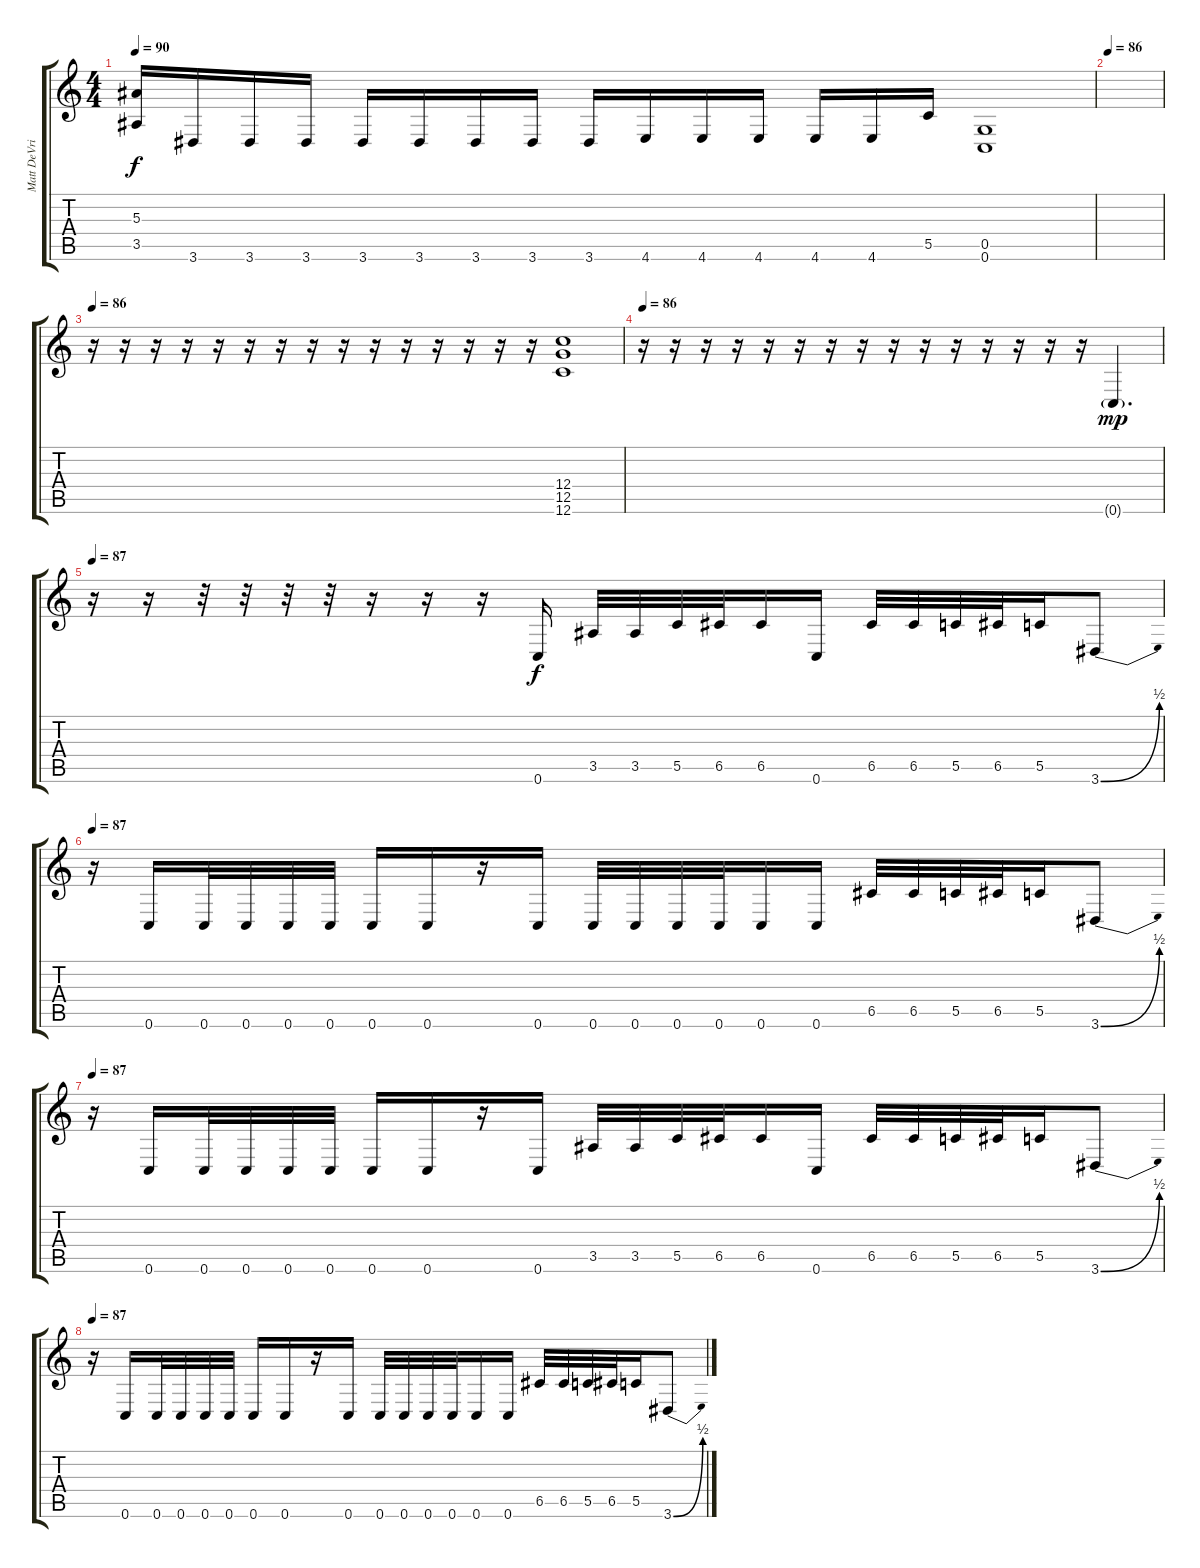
\track ("Matt DeVries" "Matt DeVri") {instrument distortionguitar}
\staff {score tabs}
\tuning (D4 A3 F3 C3 G2 C2) {hide}
\ts (4 4)
\tempo 90
\clef g2
\ks c
(5.3 3.5).16{dy f} 3.6.16 3.6.16 3.6.16 3.6.16 3.6.16 3.6.16 3.6.16 3.6.16 4.6.16 4.6.16 4.6.16 4.6.16 4.6.16 5.5.16 (0.5 0.6).1 |
\tempo 86
|
\tempo 86
r.16 r.16 r.16 r.16 r.16 r.16 r.16 r.16 r.16 r.16 r.16 r.16 r.16 r.16 r.16 (12.4 12.5 12.6).1 |
\tempo 86
r.16 r.16 r.16 r.16 r.16 r.16 r.16 r.16 r.16 r.16 r.16 r.16 r.16 r.16 r.16 0.6{g}.4{d dy mp} |
\tempo 86
\tempo 87
r.16 r.16 r.32 r.32 r.32 r.32 r.16 r.16 r.16 0.6.16{dy f} 3.5.32 3.5.32 5.5.32 6.5.32 6.5.16 0.6.16 6.5.32 6.5.32 5.5.32 6.5.32 5.5.16 3.6{be (bend 0 0 60 2)}.8 |
\tempo 86
\tempo 87
r.16 0.6.16 0.6.32 0.6.32 0.6.32 0.6.32 0.6.16 0.6.16 r.16 0.6.16 0.6.32 0.6.32 0.6.32 0.6.32 0.6.16 0.6.16 6.5.32 6.5.32 5.5.32 6.5.32 5.5.16 3.6{be (bend 0 0 60 2)}.8 |
\tempo 86
\tempo 87
r.16 0.6.16 0.6.32 0.6.32 0.6.32 0.6.32 0.6.16 0.6.16 r.16 0.6.16 3.5.32 3.5.32 5.5.32 6.5.32 6.5.16 0.6.16 6.5.32 6.5.32 5.5.32 6.5.32 5.5.16 3.6{be (bend 0 0 60 2)}.8 |
\tempo 86
\tempo 87
r.16 0.6.16 0.6.32 0.6.32 0.6.32 0.6.32 0.6.16 0.6.16 r.16 0.6.16 0.6.32 0.6.32 0.6.32 0.6.32 0.6.16 0.6.16 6.5.32 6.5.32 5.5.32 6.5.32 5.5.16 3.6{be (bend 0 0 60 2)}.8
